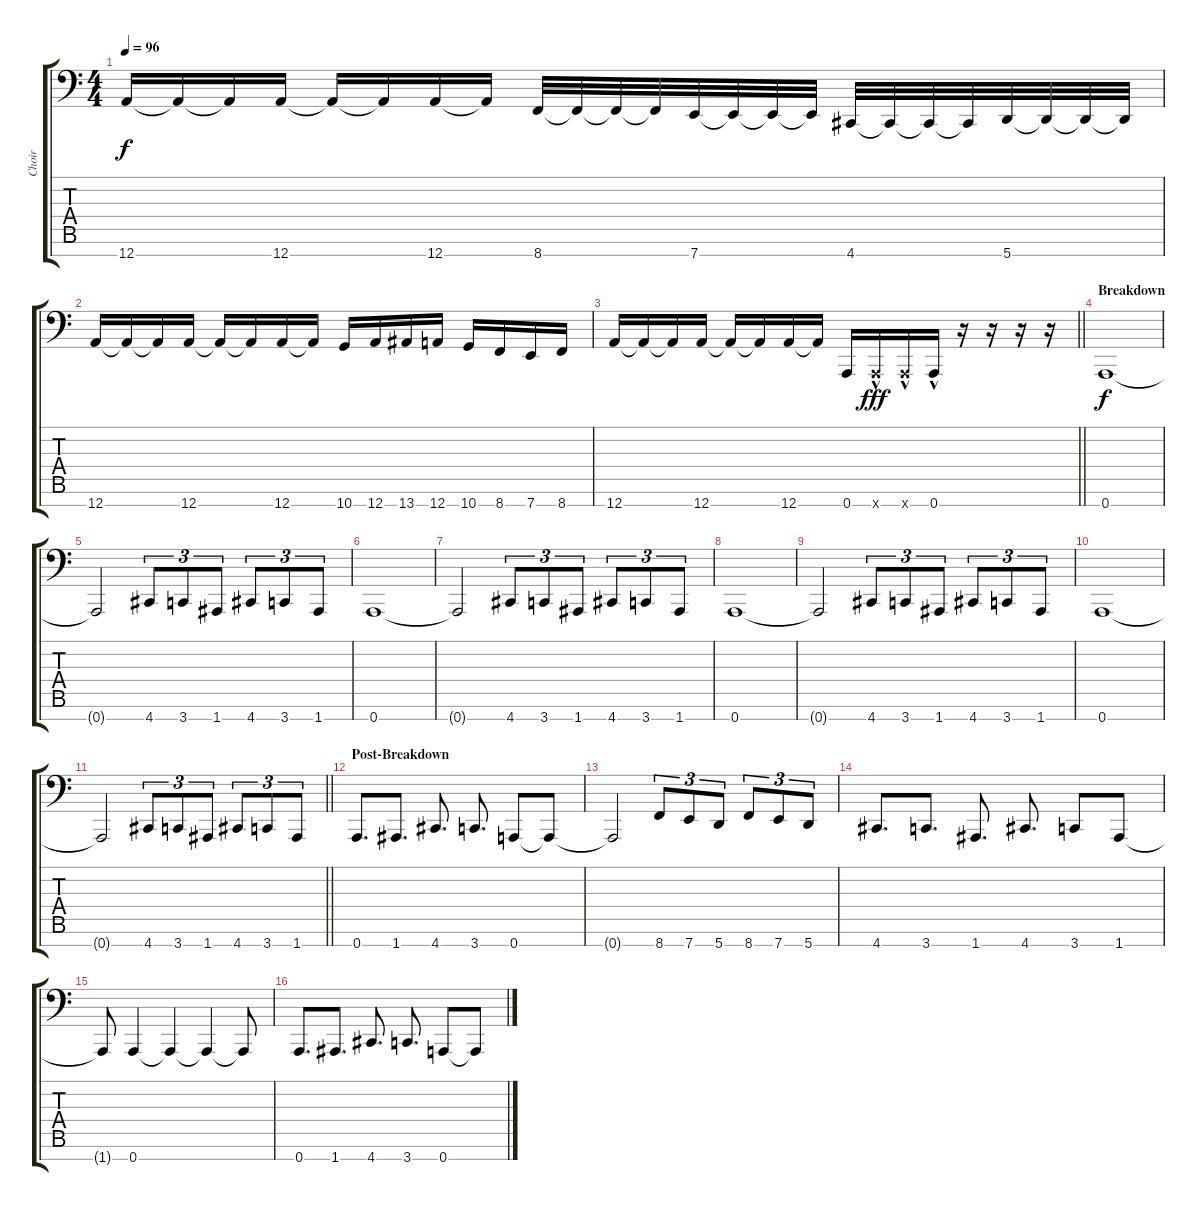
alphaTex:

\track ("Choir" "Choir") {instrument choiraahs}
\staff {score tabs}
\tuning (E4 B3 G3 D3 A2 E2 A1) {hide}
\ts (4 4)
\tempo 96
\clef f4
\ks c
12.7.16{dy f} 12.7{t}.16 12.7{t}.16 12.7.16 12.7{t}.16 12.7{t}.16 12.7.16 12.7{t}.16 8.7.32 8.7{t}.32 8.7{t}.32 8.7{t}.32 7.7.32 7.7{t}.32 7.7{t}.32 7.7{t}.32 4.7.32 4.7{t}.32 4.7{t}.32 4.7{t}.32 5.7.32 5.7{t}.32 5.7{t}.32 5.7{t}.32 |
12.7.16 12.7{t}.16 12.7{t}.16 12.7.16 12.7{t}.16 12.7{t}.16 12.7.16 12.7{t}.16 10.7.16 12.7.16 13.7.16 12.7.16 10.7.16 8.7.16 7.7.16 8.7.16 |
\barLineRight lightlight
12.7.16 12.7{t}.16 12.7{t}.16 12.7.16 12.7{t}.16 12.7{t}.16 12.7.16 12.7{t}.16 0.7.16 0.7{hac x}.16{dy fff} 0.7{hac x}.16 0.7{hac}.16 r.16 r.16 r.16 r.16 |
\section ("" "Breakdown")
0.7.1{dy f} |
0.7{t}.2 4.7.8{tu (3 2)} 3.7.8{tu (3 2)} 1.7.8{tu (3 2)} 4.7.8{tu (3 2)} 3.7.8{tu (3 2)} 1.7.8{tu (3 2)} |
0.7.1 |
0.7{t}.2 4.7.8{tu (3 2)} 3.7.8{tu (3 2)} 1.7.8{tu (3 2)} 4.7.8{tu (3 2)} 3.7.8{tu (3 2)} 1.7.8{tu (3 2)} |
0.7.1 |
0.7{t}.2 4.7.8{tu (3 2)} 3.7.8{tu (3 2)} 1.7.8{tu (3 2)} 4.7.8{tu (3 2)} 3.7.8{tu (3 2)} 1.7.8{tu (3 2)} |
0.7.1 |
\barLineRight lightlight
0.7{t}.2 4.7.8{tu (3 2)} 3.7.8{tu (3 2)} 1.7.8{tu (3 2)} 4.7.8{tu (3 2)} 3.7.8{tu (3 2)} 1.7.8{tu (3 2)} |
\section ("" "Post-Breakdown")
0.7.8{d} 1.7.8{d} 4.7.8{d} 3.7.8{d} 0.7.8 0.7{t}.8 |
0.7{t}.2 8.7.8{tu (3 2)} 7.7.8{tu (3 2)} 5.7.8{tu (3 2)} 8.7.8{tu (3 2)} 7.7.8{tu (3 2)} 5.7.8{tu (3 2)} |
4.7.8{d} 3.7.8{d} 1.7.8{d} 4.7.8{d} 3.7.8 1.7.8 |
1.7{t}.8 0.7.4 0.7{t}.4 0.7{t}.4 0.7{t}.8 |
0.7.8{d} 1.7.8{d} 4.7.8{d} 3.7.8{d} 0.7.8 0.7{t}.8
